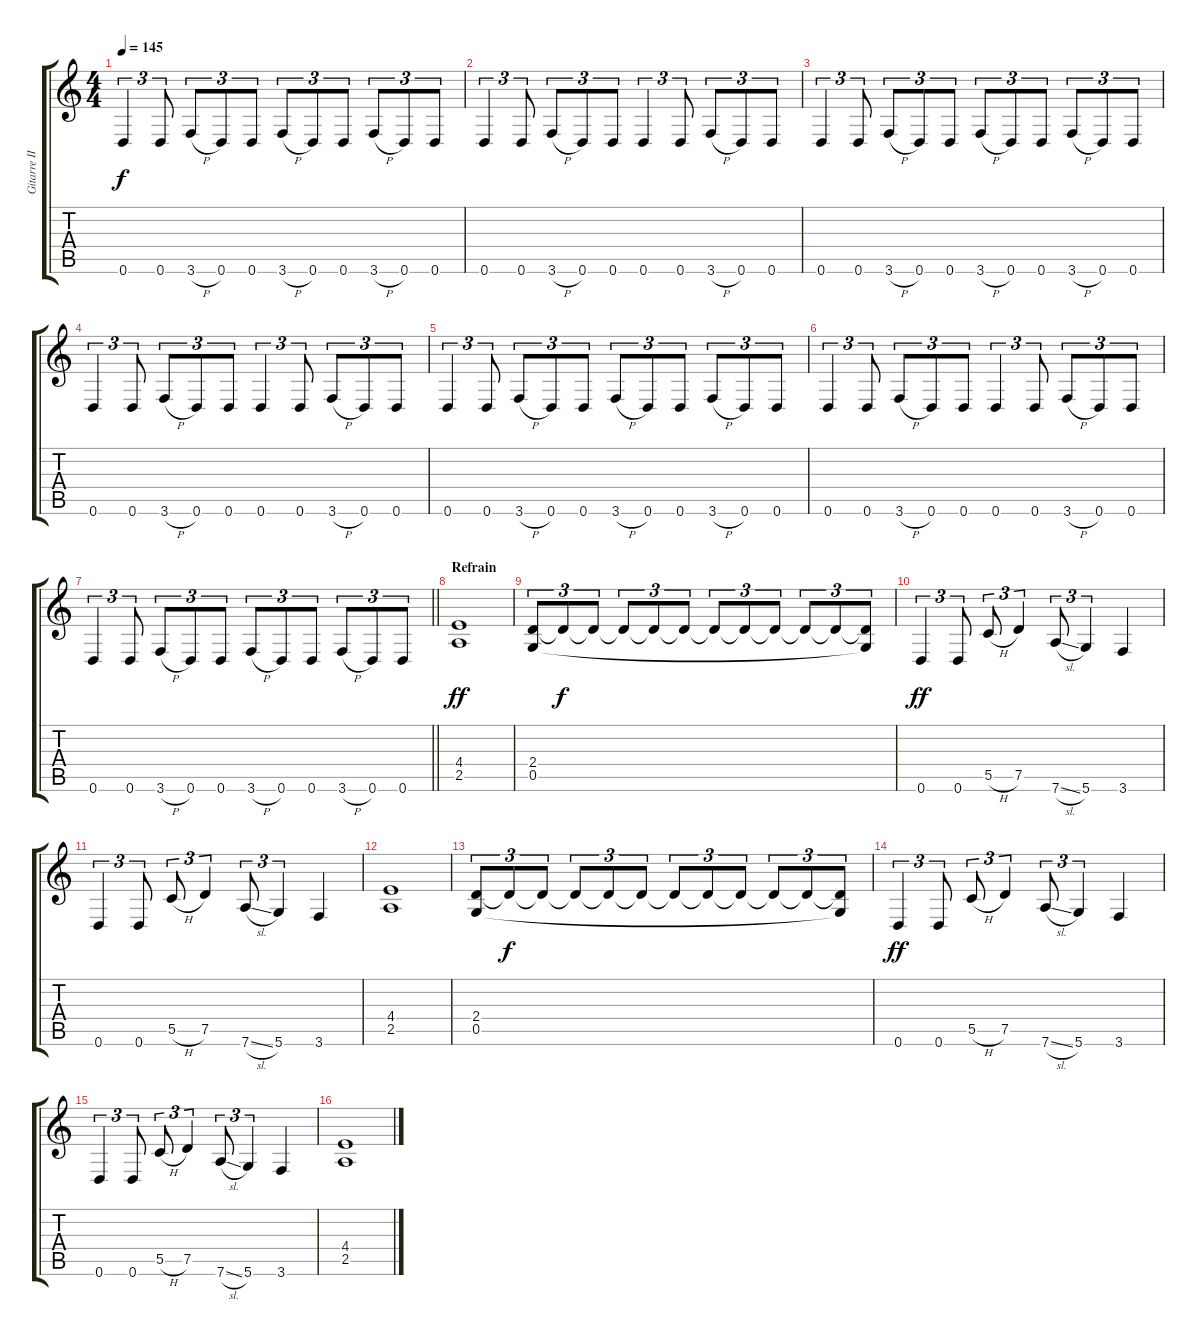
\track ("Gitarre II" "Gitarre II") {instrument distortionguitar}
\staff {score tabs}
\tuning (D4 A3 F3 C3 G2 D2) {hide}
\ts (4 4)
\tempo 145
\clef g2
\ks c
0.6.4{tu (3 2) dy f} 0.6.8{tu (3 2)} 3.6{h}.8{tu (3 2)} 0.6.8{tu (3 2)} 0.6.8{tu (3 2)} 3.6{h}.8{tu (3 2)} 0.6.8{tu (3 2)} 0.6.8{tu (3 2)} 3.6{h}.8{tu (3 2)} 0.6.8{tu (3 2)} 0.6.8{tu (3 2)} |
0.6.4{tu (3 2)} 0.6.8{tu (3 2)} 3.6{h}.8{tu (3 2)} 0.6.8{tu (3 2)} 0.6.8{tu (3 2)} 0.6.4{tu (3 2)} 0.6.8{tu (3 2)} 3.6{h}.8{tu (3 2)} 0.6.8{tu (3 2)} 0.6.8{tu (3 2)} |
0.6.4{tu (3 2)} 0.6.8{tu (3 2)} 3.6{h}.8{tu (3 2)} 0.6.8{tu (3 2)} 0.6.8{tu (3 2)} 3.6{h}.8{tu (3 2)} 0.6.8{tu (3 2)} 0.6.8{tu (3 2)} 3.6{h}.8{tu (3 2)} 0.6.8{tu (3 2)} 0.6.8{tu (3 2)} |
0.6.4{tu (3 2)} 0.6.8{tu (3 2)} 3.6{h}.8{tu (3 2)} 0.6.8{tu (3 2)} 0.6.8{tu (3 2)} 0.6.4{tu (3 2)} 0.6.8{tu (3 2)} 3.6{h}.8{tu (3 2)} 0.6.8{tu (3 2)} 0.6.8{tu (3 2)} |
0.6.4{tu (3 2)} 0.6.8{tu (3 2)} 3.6{h}.8{tu (3 2)} 0.6.8{tu (3 2)} 0.6.8{tu (3 2)} 3.6{h}.8{tu (3 2)} 0.6.8{tu (3 2)} 0.6.8{tu (3 2)} 3.6{h}.8{tu (3 2)} 0.6.8{tu (3 2)} 0.6.8{tu (3 2)} |
0.6.4{tu (3 2)} 0.6.8{tu (3 2)} 3.6{h}.8{tu (3 2)} 0.6.8{tu (3 2)} 0.6.8{tu (3 2)} 0.6.4{tu (3 2)} 0.6.8{tu (3 2)} 3.6{h}.8{tu (3 2)} 0.6.8{tu (3 2)} 0.6.8{tu (3 2)} |
\barLineRight lightlight
0.6.4{tu (3 2)} 0.6.8{tu (3 2)} 3.6{h}.8{tu (3 2)} 0.6.8{tu (3 2)} 0.6.8{tu (3 2)} 3.6{h}.8{tu (3 2)} 0.6.8{tu (3 2)} 0.6.8{tu (3 2)} 3.6{h}.8{tu (3 2)} 0.6.8{tu (3 2)} 0.6.8{tu (3 2)} |
\section ("" "Refrain")
(4.4 2.5).1{dy ff} |
(2.4 0.5).8{tu (3 2)} 2.4{t}.8{tu (3 2) dy f} 2.4{t}.8{tu (3 2)} 2.4{t}.8{tu (3 2)} 2.4{t}.8{tu (3 2)} 2.4{t}.8{tu (3 2)} 2.4{t}.8{tu (3 2)} 2.4{t}.8{tu (3 2)} 2.4{t}.8{tu (3 2)} 2.4{t}.8{tu (3 2)} 2.4{t}.8{tu (3 2)} (2.4{t} 0.5{t}).8{tu (3 2)} |
0.6.4{tu (3 2) dy ff} 0.6.8{tu (3 2)} 5.5{h}.8{tu (3 2)} 7.5.4{tu (3 2)} 7.6{sl}.8{tu (3 2)} 5.6.4{tu (3 2)} 3.6.4 |
0.6.4{tu (3 2)} 0.6.8{tu (3 2)} 5.5{h}.8{tu (3 2)} 7.5.4{tu (3 2)} 7.6{sl}.8{tu (3 2)} 5.6.4{tu (3 2)} 3.6.4 |
(4.4 2.5).1 |
(2.4 0.5).8{tu (3 2)} 2.4{t}.8{tu (3 2) dy f} 2.4{t}.8{tu (3 2)} 2.4{t}.8{tu (3 2)} 2.4{t}.8{tu (3 2)} 2.4{t}.8{tu (3 2)} 2.4{t}.8{tu (3 2)} 2.4{t}.8{tu (3 2)} 2.4{t}.8{tu (3 2)} 2.4{t}.8{tu (3 2)} 2.4{t}.8{tu (3 2)} (2.4{t} 0.5{t}).8{tu (3 2)} |
0.6.4{tu (3 2) dy ff} 0.6.8{tu (3 2)} 5.5{h}.8{tu (3 2)} 7.5.4{tu (3 2)} 7.6{sl}.8{tu (3 2)} 5.6.4{tu (3 2)} 3.6.4 |
0.6.4{tu (3 2)} 0.6.8{tu (3 2)} 5.5{h}.8{tu (3 2)} 7.5.4{tu (3 2)} 7.6{sl}.8{tu (3 2)} 5.6.4{tu (3 2)} 3.6.4 |
(4.4 2.5).1
